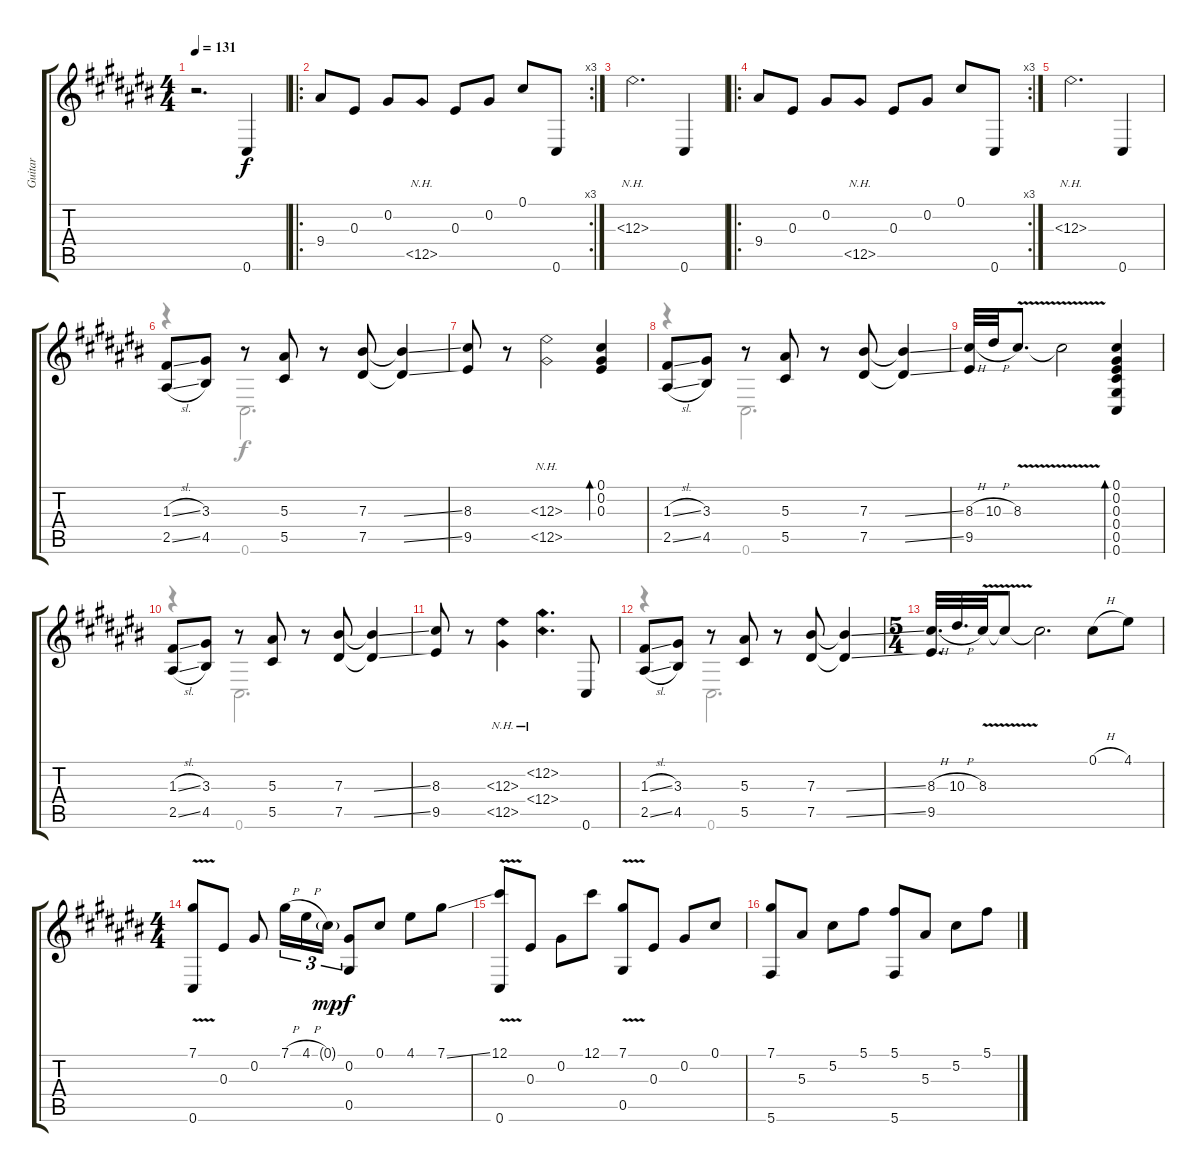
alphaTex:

\track ("Guitar" "Guitar") {instrument acousticguitarsteel}
\staff {score tabs}
\tuning (Db4 Ab3 F3 Db3 Ab2 Db2) {hide}
\voice
\ts (4 4)
\tempo 131
\clef g2
\ks c#
r.2{d dy f instrument acousticguitarsteel} 0.6.4 |
\ro
\rc 3
9.4.8 0.3.8 0.2.8 12.5{nh}.8 0.3.8 0.2.8 0.1.8 0.6.8 |
12.3{nh}.2{d} 0.6.4 |
\ro
\rc 3
9.4.8 0.3.8 0.2.8 12.5{nh}.8 0.3.8 0.2.8 0.1.8 0.6.8 |
12.3{nh}.2{d} 0.6.4 |
(1.3{sl} 2.5{sl}).8 (3.3 4.5).8 r.8 (5.3 5.5).8 r.8 (7.3 7.5).8 (7.3{ss t} 7.5{ss t}).4 |
(8.3 9.5).8 r.8 (12.3{nh} 12.5{nh}).2 (0.1 0.2 0.3).4{bd 30} |
(1.3{sl} 2.5{sl}).8 (3.3 4.5).8 r.8 (5.3 5.5).8 r.8 (7.3 7.5).8 (7.3{ss t} 7.5{ss t}).4 |
(8.3{h} 9.5).32 10.3{h}.32 8.3{v}.8{d} 8.3{t}.2 (0.1 0.2 0.3 0.4 0.5 0.6).4{bd 120} |
(1.3{sl} 2.5{sl}).8 (3.3 4.5).8 r.8 (5.3 5.5).8 r.8 (7.3 7.5).8 (7.3{ss t} 7.5{ss t}).4 |
(8.3 9.5).8 r.8 (12.3{nh} 12.5{nh}).4 (12.2{nh} 12.4{nh}).4{d} 0.6.8 |
(1.3{sl} 2.5{sl}).8 (3.3 4.5).8 r.8 (5.3 5.5).8 r.8 (7.3 7.5).8 (7.3{ss t} 7.5{ss t}).4 |
\ts (5 4)
(8.3{h} 9.5).32{d} 10.3{h}.32{d} 8.3{v}.32 8.3{t}.8 8.3{t}.2{d} 0.1{h}.8 4.1.8 |
\ts (4 4)
(7.1{v} 0.6).8 0.3.8 0.2.8 7.1{h}.16{tu (3 2)} 4.1{h}.16{tu (3 2)} 0.1{g}.16{tu (3 2) dy mp} (0.2 0.5).8{dy f} 0.1.8 4.1.8 7.1{ss}.8 |
(12.1{v} 0.6).8 0.3.8 0.2.8 12.1.8 (7.1{v} 0.5).8 0.3.8 0.2.8 0.1.8 |
(7.1 5.6).8 5.3.8 5.2.8 5.1.8 (5.1 5.6).8 5.3.8 5.2.8 5.1.8
\voice
\clef g2
\ottava regular
\simile none
\ks c#
|
|
|
|
|
r.4 0.6.2{d} |
|
r.4 0.6.2{d} |
|
r.4 0.6.2{d} |
|
r.4 0.6.2{d} |
|
|
|
